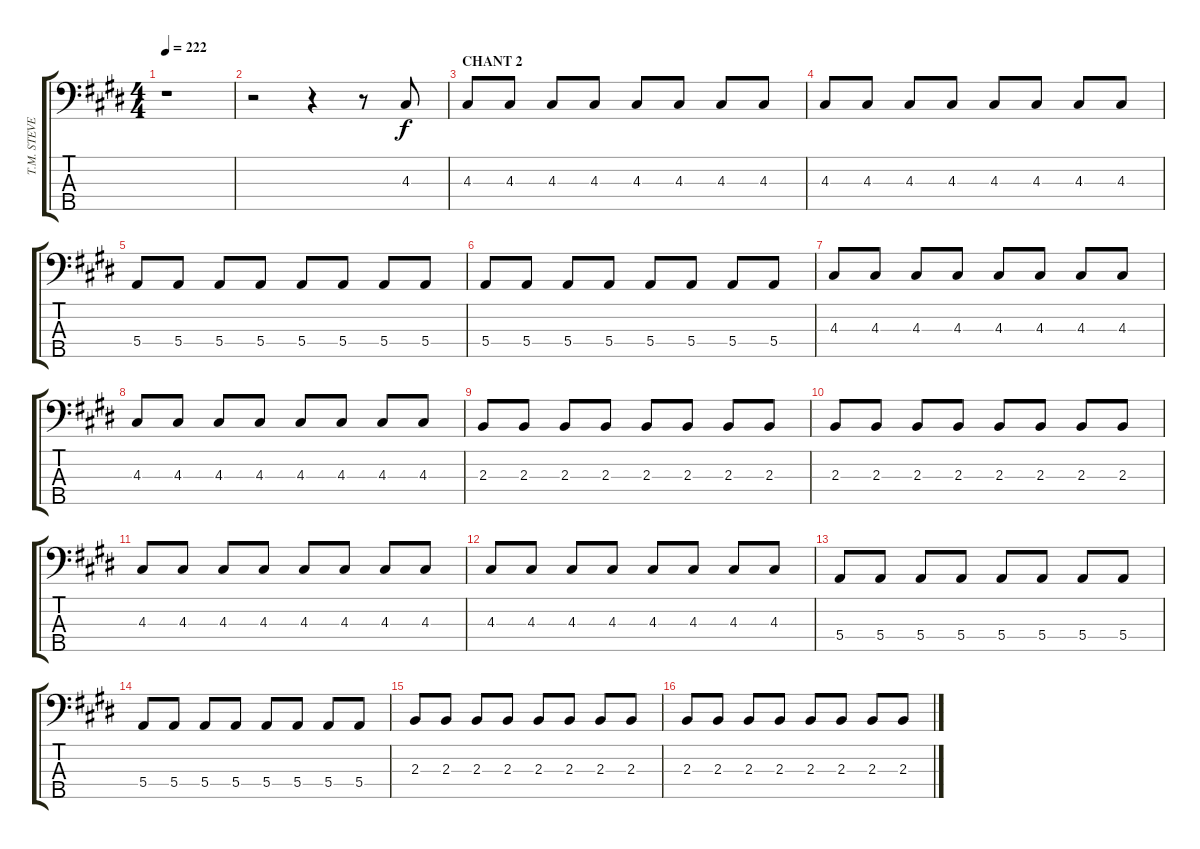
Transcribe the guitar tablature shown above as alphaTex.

\track ("T.M. STEVENS" "T.M. STEVE") {instrument electricbasspick}
\staff {score tabs}
\tuning (G2 D2 A1 E1 B0) {hide}
\ts (4 4)
\tempo 222
\clef f4
\ks c#minor
r.1{dy f} |
r.2 r.4 r.8 4.3.8 |
\section ("" "CHANT 2")
4.3.8 4.3.8 4.3.8 4.3.8 4.3.8 4.3.8 4.3.8 4.3.8 |
4.3.8 4.3.8 4.3.8 4.3.8 4.3.8 4.3.8 4.3.8 4.3.8 |
5.4.8 5.4.8 5.4.8 5.4.8 5.4.8 5.4.8 5.4.8 5.4.8 |
5.4.8 5.4.8 5.4.8 5.4.8 5.4.8 5.4.8 5.4.8 5.4.8 |
4.3.8 4.3.8 4.3.8 4.3.8 4.3.8 4.3.8 4.3.8 4.3.8 |
4.3.8 4.3.8 4.3.8 4.3.8 4.3.8 4.3.8 4.3.8 4.3.8 |
2.3.8 2.3.8 2.3.8 2.3.8 2.3.8 2.3.8 2.3.8 2.3.8 |
2.3.8 2.3.8 2.3.8 2.3.8 2.3.8 2.3.8 2.3.8 2.3.8 |
4.3.8 4.3.8 4.3.8 4.3.8 4.3.8 4.3.8 4.3.8 4.3.8 |
4.3.8 4.3.8 4.3.8 4.3.8 4.3.8 4.3.8 4.3.8 4.3.8 |
5.4.8 5.4.8 5.4.8 5.4.8 5.4.8 5.4.8 5.4.8 5.4.8 |
5.4.8 5.4.8 5.4.8 5.4.8 5.4.8 5.4.8 5.4.8 5.4.8 |
2.3.8 2.3.8 2.3.8 2.3.8 2.3.8 2.3.8 2.3.8 2.3.8 |
2.3.8 2.3.8 2.3.8 2.3.8 2.3.8 2.3.8 2.3.8 2.3.8
